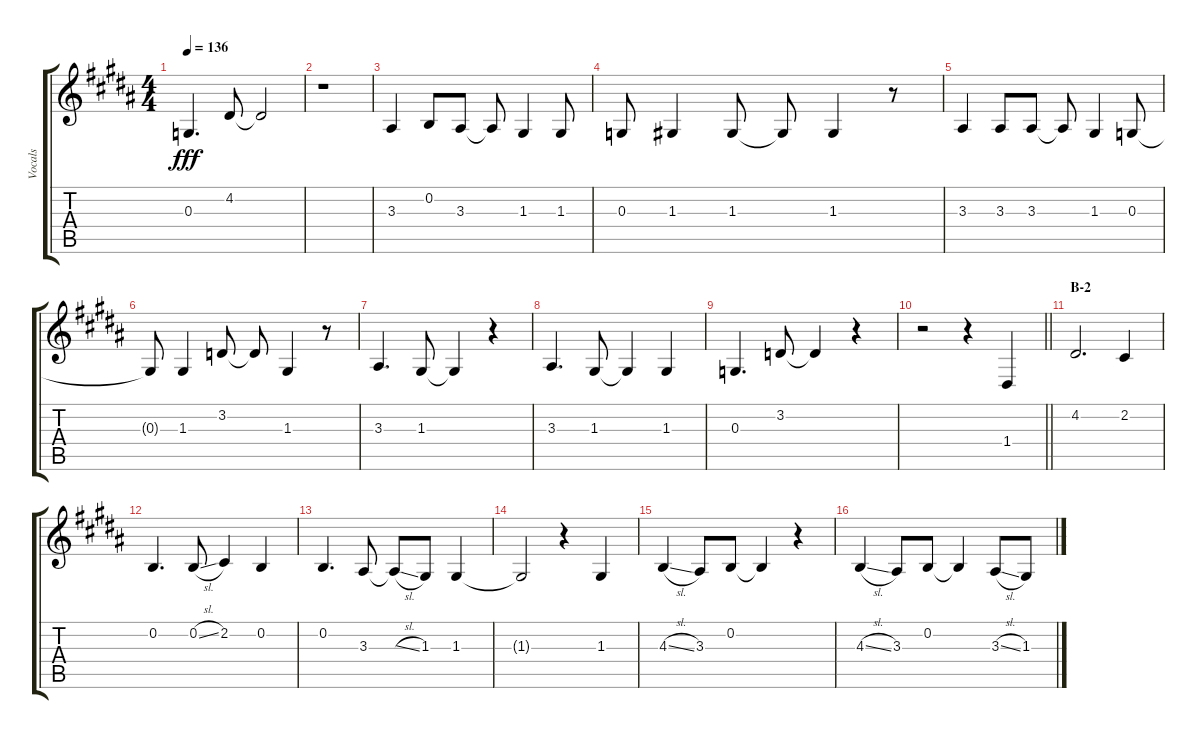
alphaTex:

\track ("Vocals" "Vocals") {instrument voiceoohs}
\staff {score tabs}
\tuning (E4 B3 G3 D3 A2 E2) {hide}
\ts (4 4)
\tempo 136
\clef g2
\ks b
0.3.4{d dy fff} 4.2.8 4.2{t}.2 |
r.1 |
3.3.4 0.2.8 3.3.8 3.3{t}.8 1.3.4 1.3.8 |
0.3.8 1.3.4 1.3.8 1.3{t}.8 1.3.4 r.8 |
3.3.4 3.3.8 3.3.8 3.3{t}.8 1.3.4 0.3.8 |
0.3{t}.8 1.3.4 3.2.8 3.2{t}.8 1.3.4 r.8 |
3.3.4{d} 1.3.8 1.3{t}.4 r.4 |
3.3.4{d} 1.3.8 1.3{t}.4 1.3.4 |
0.3.4{d} 3.2.8 3.2{t}.4 r.4 |
\barLineRight lightlight
r.2 r.4 1.4.4 |
\section ("" "B-2")
4.2.2{d} 2.2.4 |
0.2.4{d} 0.2{sl}.8 2.2.4 0.2.4 |
0.2.4{d} 3.3.8 3.3{sl t}.8 1.3.8 1.3.4 |
1.3{t}.2 r.4 1.3.4 |
4.3{sl}.4 3.3.8 0.2.8 0.2{t}.4 r.4 |
4.3{sl}.4 3.3.8 0.2.8 0.2{t}.4 3.3{sl}.8 1.3.8
